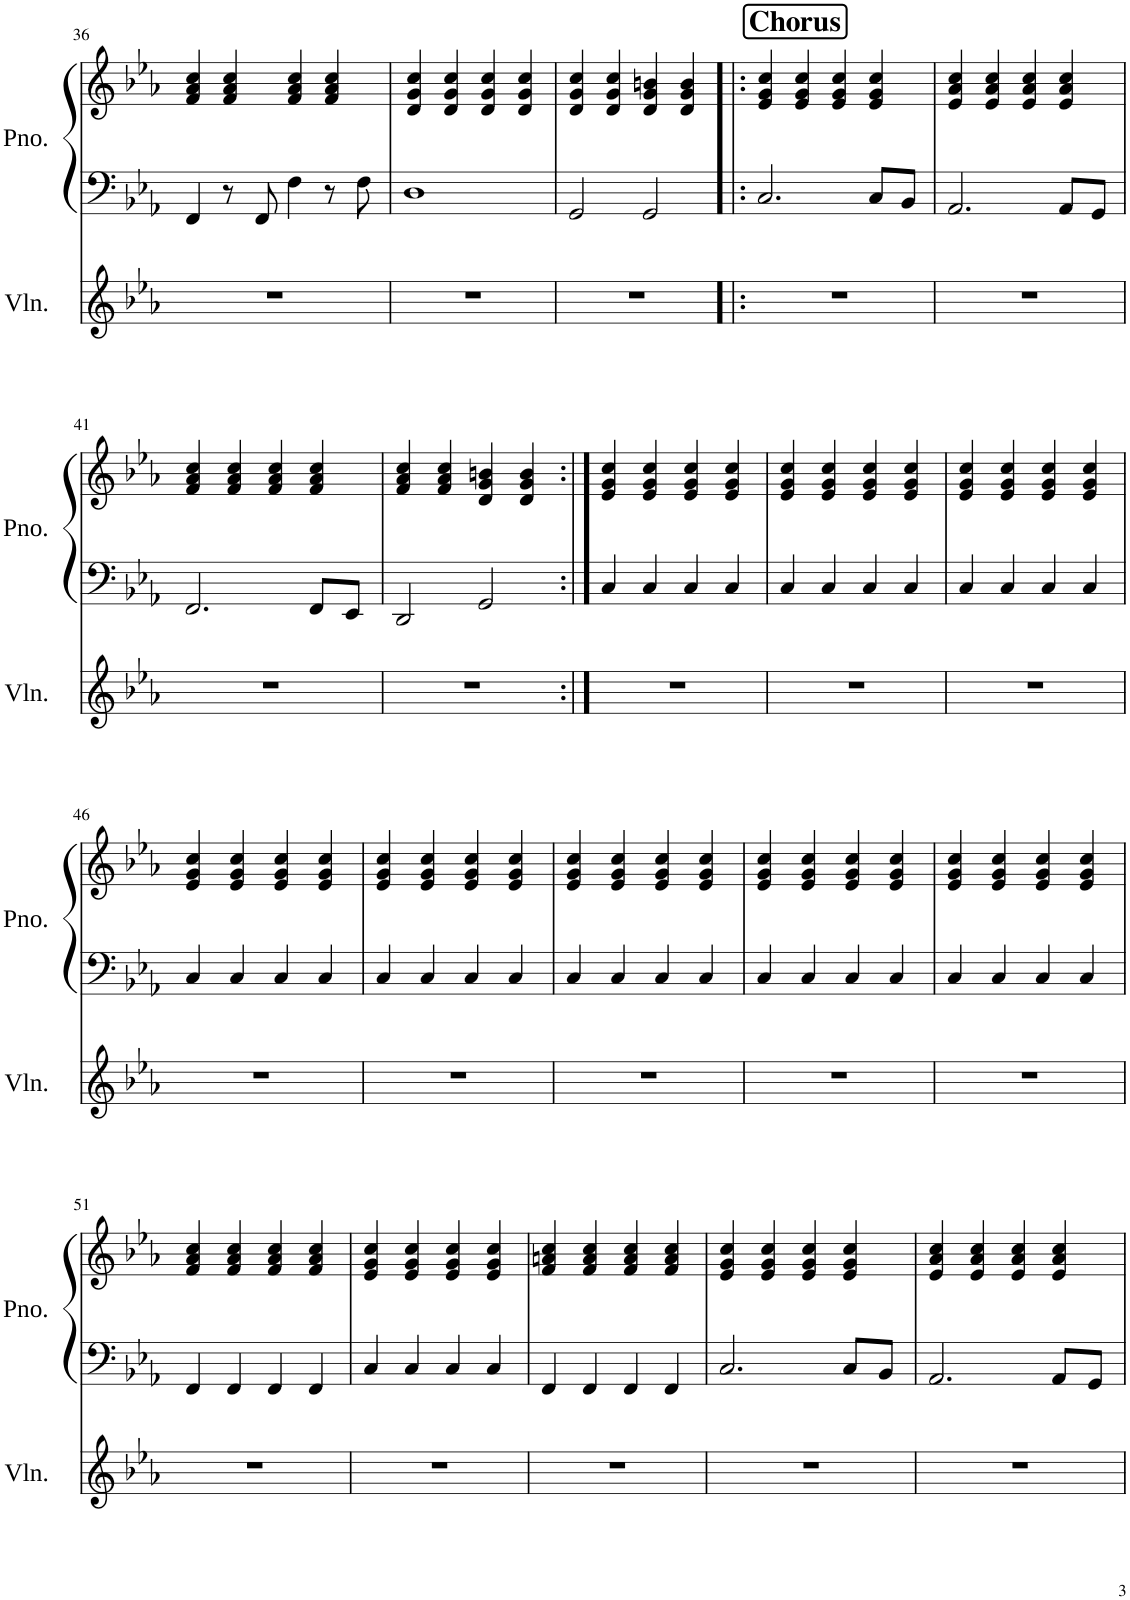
**kern	**kern	**kern
*part2	*part1	*part1
*staff3	*staff2	*staff1
*I"Violin	*I"Piano	*
*I'Vln.	*I'Pno.	*
!!LO:PB:g=z
*clefG2	*clefF4	*clefG2
*k[b-e-a-]	*k[b-e-a-]	*k[b-e-a-]
*M4/4	*M4/4	*M4/4
=36	=36	=36
1r	4FF/	4f/ 4a-/ 4cc/
.	8r	4f/ 4a-/ 4cc/
.	8FF/	.
.	4F\	4f/ 4a-/ 4cc/
.	8r	4f/ 4a-/ 4cc/
.	8F\	.
=37	=37	=37
1r	1D	4d/ 4g/ 4cc/
.	.	4d/ 4g/ 4cc/
.	.	4d/ 4g/ 4cc/
.	.	4d/ 4g/ 4cc/
=38	=38	=38
1r	2GG/	4d/ 4g/ 4cc/
.	.	4d/ 4g/ 4cc/
.	2GG/	4d/ 4g/ 4bn/
.	.	4d/ 4g/ 4b/
!!LO:REH:place=s1:a:B:cj:fs=14:t=Chorus:qo=1
=39!|:	=39!|:	=39!|:
1r	2.C/	4e-/ 4g/ 4cc/
.	.	4e-/ 4g/ 4cc/
.	.	4e-/ 4g/ 4cc/
.	8C/L	4e-/ 4g/ 4cc/
.	8BB-/J	.
=40	=40	=40
1r	2.AA-/	4e-/ 4a-/ 4cc/
.	.	4e-/ 4a-/ 4cc/
.	.	4e-/ 4a-/ 4cc/
.	8AA-/L	4e-/ 4a-/ 4cc/
.	8GG/J	.
!!LO:LB:g=z
=41	=41	=41
1r	2.FF/	4f/ 4a-/ 4cc/
.	.	4f/ 4a-/ 4cc/
.	.	4f/ 4a-/ 4cc/
.	8FF/L	4f/ 4a-/ 4cc/
.	8EE-/J	.
=42	=42	=42
1r	2DD/	4f/ 4a-/ 4cc/
.	.	4f/ 4a-/ 4cc/
.	2GG/	4d/ 4g/ 4bn/
.	.	4d/ 4g/ 4b/
=43:|!	=43:|!	=43:|!
1r	4C/	4e-/ 4g/ 4cc/
.	4C/	4e-/ 4g/ 4cc/
.	4C/	4e-/ 4g/ 4cc/
.	4C/	4e-/ 4g/ 4cc/
=44	=44	=44
1r	4C/	4e-/ 4g/ 4cc/
.	4C/	4e-/ 4g/ 4cc/
.	4C/	4e-/ 4g/ 4cc/
.	4C/	4e-/ 4g/ 4cc/
=45	=45	=45
1r	4C/	4e-/ 4g/ 4cc/
.	4C/	4e-/ 4g/ 4cc/
.	4C/	4e-/ 4g/ 4cc/
.	4C/	4e-/ 4g/ 4cc/
!!LO:LB:g=z
=46	=46	=46
1r	4C/	4e-/ 4g/ 4cc/
.	4C/	4e-/ 4g/ 4cc/
.	4C/	4e-/ 4g/ 4cc/
.	4C/	4e-/ 4g/ 4cc/
=47	=47	=47
1r	4C/	4e-/ 4g/ 4cc/
.	4C/	4e-/ 4g/ 4cc/
.	4C/	4e-/ 4g/ 4cc/
.	4C/	4e-/ 4g/ 4cc/
=48	=48	=48
1r	4C/	4e-/ 4g/ 4cc/
.	4C/	4e-/ 4g/ 4cc/
.	4C/	4e-/ 4g/ 4cc/
.	4C/	4e-/ 4g/ 4cc/
=49	=49	=49
1r	4C/	4e-/ 4g/ 4cc/
.	4C/	4e-/ 4g/ 4cc/
.	4C/	4e-/ 4g/ 4cc/
.	4C/	4e-/ 4g/ 4cc/
=50	=50	=50
1r	4C/	4e-/ 4g/ 4cc/
.	4C/	4e-/ 4g/ 4cc/
.	4C/	4e-/ 4g/ 4cc/
.	4C/	4e-/ 4g/ 4cc/
!!LO:LB:g=z
=51	=51	=51
1r	4FF/	4f/ 4a-/ 4cc/
.	4FF/	4f/ 4a-/ 4cc/
.	4FF/	4f/ 4a-/ 4cc/
.	4FF/	4f/ 4a-/ 4cc/
=52	=52	=52
1r	4C/	4e-/ 4g/ 4cc/
.	4C/	4e-/ 4g/ 4cc/
.	4C/	4e-/ 4g/ 4cc/
.	4C/	4e-/ 4g/ 4cc/
=53	=53	=53
1r	4FF/	4f/ 4an/ 4cc/
.	4FF/	4f/ 4a/ 4cc/
.	4FF/	4f/ 4a/ 4cc/
.	4FF/	4f/ 4a/ 4cc/
=54	=54	=54
1r	2.C/	4e-/ 4g/ 4cc/
.	.	4e-/ 4g/ 4cc/
.	.	4e-/ 4g/ 4cc/
.	8C/L	4e-/ 4g/ 4cc/
.	8BB-/J	.
=55	=55	=55
1r	2.AA-/	4e-/ 4a-/ 4cc/
.	.	4e-/ 4a-/ 4cc/
.	.	4e-/ 4a-/ 4cc/
.	8AA-/L	4e-/ 4a-/ 4cc/
.	8GG/J	.
=	=	=
*-	*-	*-
